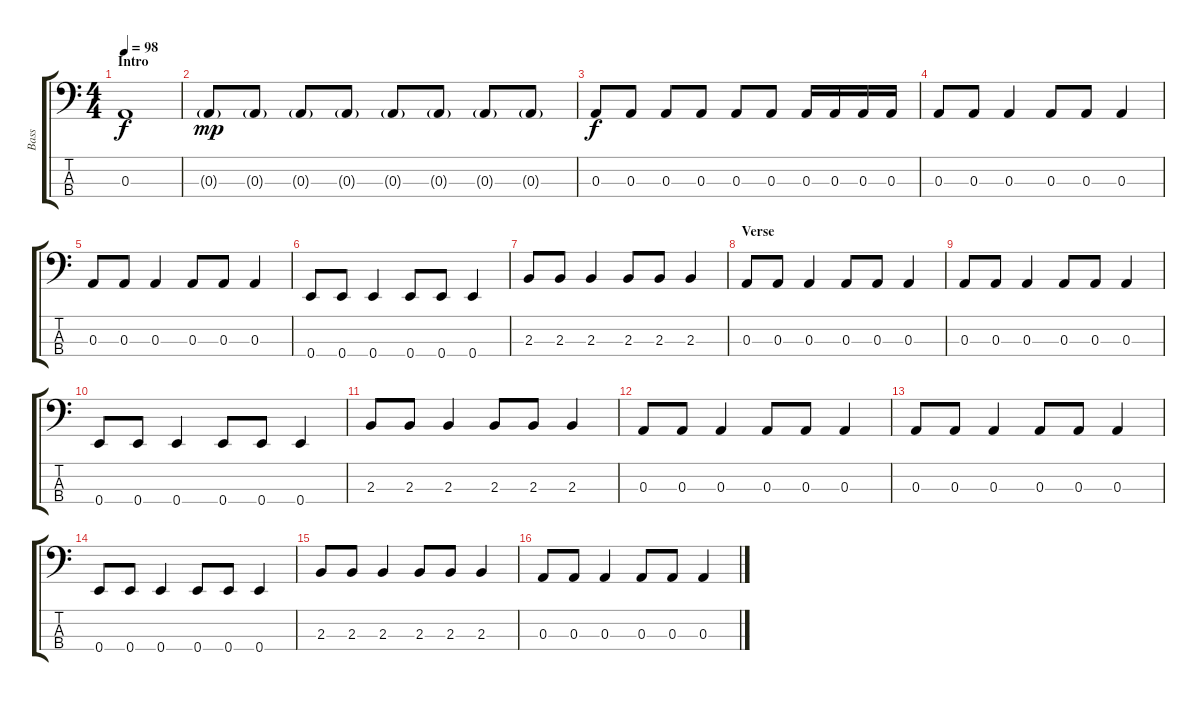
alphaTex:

\track ("Bass" "Bass") {instrument acousticbass}
\staff {score tabs}
\tuning (G2 D2 A1 E1) {hide}
\ts (4 4)
\section ("" "Intro")
\tempo 98
\clef f4
\ks c
0.3.1{dy f volume 10 instrument acousticbass} |
0.3{g}.8{dy mp} 0.3{g}.8 0.3{g}.8 0.3{g}.8 0.3{g}.8 0.3{g}.8 0.3{g}.8 0.3{g}.8 |
0.3.8{dy f} 0.3.8 0.3.8 0.3.8 0.3.8 0.3.8 0.3.16 0.3.16 0.3.16 0.3.16 |
0.3.8 0.3.8 0.3.4 0.3.8 0.3.8 0.3.4 |
0.3.8 0.3.8 0.3.4 0.3.8 0.3.8 0.3.4 |
0.4.8 0.4.8 0.4.4 0.4.8 0.4.8 0.4.4 |
2.3.8 2.3.8 2.3.4 2.3.8 2.3.8 2.3.4 |
\section ("" "Verse")
0.3.8 0.3.8 0.3.4 0.3.8 0.3.8 0.3.4 |
0.3.8 0.3.8 0.3.4 0.3.8 0.3.8 0.3.4 |
0.4.8 0.4.8 0.4.4 0.4.8 0.4.8 0.4.4 |
2.3.8 2.3.8 2.3.4 2.3.8 2.3.8 2.3.4 |
0.3.8 0.3.8 0.3.4 0.3.8 0.3.8 0.3.4 |
0.3.8 0.3.8 0.3.4 0.3.8 0.3.8 0.3.4 |
0.4.8 0.4.8 0.4.4 0.4.8 0.4.8 0.4.4 |
2.3.8 2.3.8 2.3.4 2.3.8 2.3.8 2.3.4 |
0.3.8 0.3.8 0.3.4 0.3.8 0.3.8 0.3.4
